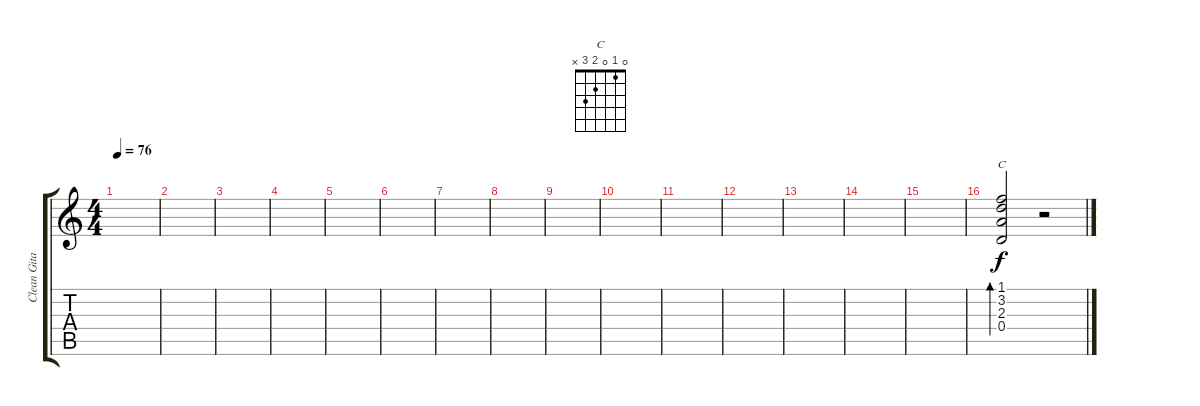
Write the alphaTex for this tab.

\track ("Clean Gitarr" "Clean Gita") {instrument electricguitarclean}
\staff {score tabs}
\tuning (E4 B3 G3 D3 A2 E2) {hide}
\chord ("C" 0 1 0 2 3 x)
\ts (4 4)
\tempo 76
\clef g2
\ks c
|
|
|
|
|
|
|
|
|
|
|
|
|
|
|
(1.1 3.2 2.3 0.4).2{bd 480 ch "C"} r.2
